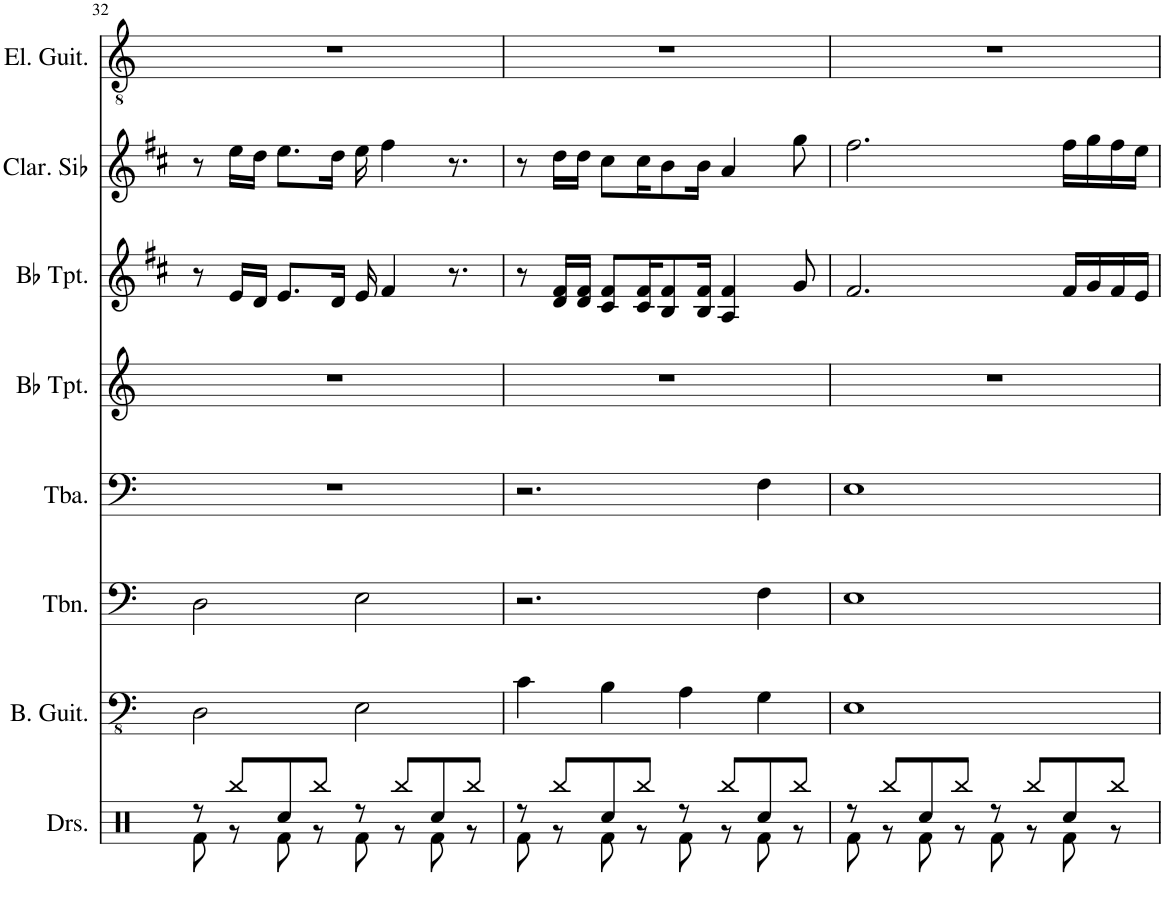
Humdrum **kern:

**kern	**kern	**kern	**kern	**kern	**kern	**kern	**kern
*part8	*part7	*part6	*part5	*part4	*part3	*part2	*part1
*staff8	*staff7	*staff6	*staff5	*staff4	*staff3	*staff2	*staff1
*I"Drumset	*I"Bass Guitar	*I"Trombone	*I"Tuba	*I"Bb Trumpet	*I"Bb Trumpet	*I"Clarinette en Sib	*I"Electric Guitar
*I'Drs.	*I'B. Guit.	*I'Tbn.	*I'Tba.	*I'Bb Tpt.	*I'Bb Tpt.	*I'Clar. Sib	*I'El. Guit.
!!LO:PB:g=z
*clefX	*clefFv4	*clefF4	*clefF4	*clefG2	*clefG2	*clefG2	*clefGv2
*	*	*	*	*Trd1c2	*Trd1c2	*Trd1c2	*
*k[]	*k[]	*k[]	*k[]	*k[]	*k[f#c#]	*k[f#c#]	*k[]
*M4/4	*M4/4	*M4/4	*M4/4	*M4/4	*M4/4	*M4/4	*M4/4
=32	=32	=32	=32	=32	=32	=32	=32
*^	*	*	*	*	*	*	*
8r	8Rf\	2DD\	2D\	1r	1r	8r	8r	1r
8Rbb/L	8r	.	.	.	.	16e/LL	16ee\LL	.
.	.	.	.	.	.	16d/JJ	16dd\JJ	.
8Rcc/	8Rf\	.	.	.	.	8.e/L	8.ee\L	.
8Rbb/J	8r	.	.	.	.	.	.	.
.	.	.	.	.	.	16d/Jk	16dd\Jk	.
8r	8Rf\	2EE\	2E\	.	.	16e/	16ee\	.
.	.	.	.	.	.	4f#/	4ff#\	.
8Rbb/L	8r	.	.	.	.	.	.	.
8Rcc/	8Rf\	.	.	.	.	.	.	.
.	.	.	.	.	.	8.r	8.r	.
8Rbb/J	8r	.	.	.	.	.	.	.
=33	=33	=33	=33	=33	=33	=33	=33	=33
8r	8Rf\	4C\	2.r	2.r	1r	8r	8r	1r
8Rbb/L	8r	.	.	.	.	16d/ 16f#/LL	16dd\LL	.
.	.	.	.	.	.	16d/ 16f#/JJ	16dd\JJ	.
8Rcc/	8Rf\	4BB\	.	.	.	8c#/ 8f#/L	8cc#\L	.
8Rbb/J	8r	.	.	.	.	16c#/ 16f#/K	16cc#\K	.
.	.	.	.	.	.	8B/ 8f#/	8b\	.
8r	8Rf\	4AA\	.	.	.	.	.	.
.	.	.	.	.	.	16B/ 16f#/Jk	16b\Jk	.
8Rbb/L	8r	.	.	.	.	4A/ 4f#/	4a/	.
8Rcc/	8Rf\	4GG\	4F\	4F\	.	.	.	.
8Rbb/J	8r	.	.	.	.	8g/	8gg\	.
=34	=34	=34	=34	=34	=34	=34	=34	=34
8r	8Rf\	1EE	1E	1E	1r	2.f#/	2.ff#\	1r
8Rbb/L	8r	.	.	.	.	.	.	.
8Rcc/	8Rf\	.	.	.	.	.	.	.
8Rbb/J	8r	.	.	.	.	.	.	.
8r	8Rf\	.	.	.	.	.	.	.
8Rbb/L	8r	.	.	.	.	.	.	.
8Rcc/	8Rf\	.	.	.	.	16f#/LL	16ff#\LL	.
.	.	.	.	.	.	16g/	16gg\	.
8Rbb/J	8r	.	.	.	.	16f#/	16ff#\	.
.	.	.	.	.	.	16e/JJ	16ee\JJ	.
*v	*v	*	*	*	*	*	*	*
=	=	=	=	=	=	=	=
*-	*-	*-	*-	*-	*-	*-	*-
